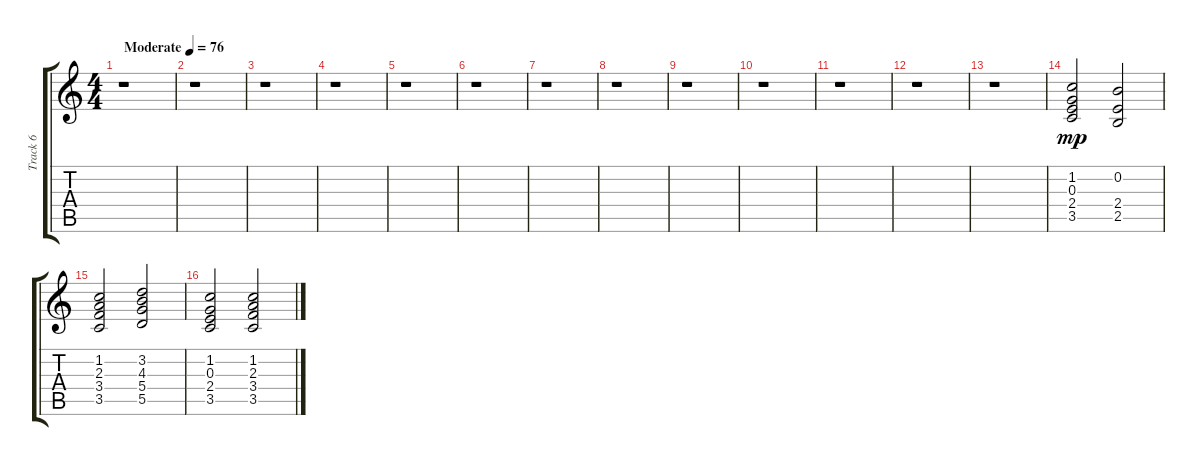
\track ("Track 6" "Track 6") {instrument electricguitarjazz}
\staff {score tabs}
\tuning (E4 B3 G3 D3 A2 E2) {hide}
\ts (4 4)
\tempo (76 "Moderate")
\clef g2
\ks c
r.1{dy mp instrument electricguitarjazz} |
r.1 |
r.1 |
r.1 |
r.1 |
r.1 |
r.1 |
r.1 |
r.1 |
r.1 |
r.1 |
r.1 |
r.1 |
(1.2 0.3 2.4 3.5).2 (0.2 2.4 2.5).2 |
(1.2 2.3 3.4 3.5).2 (3.2 4.3 5.4 5.5).2 |
(1.2 0.3 2.4 3.5).2 (1.2 2.3 3.4 3.5).2
